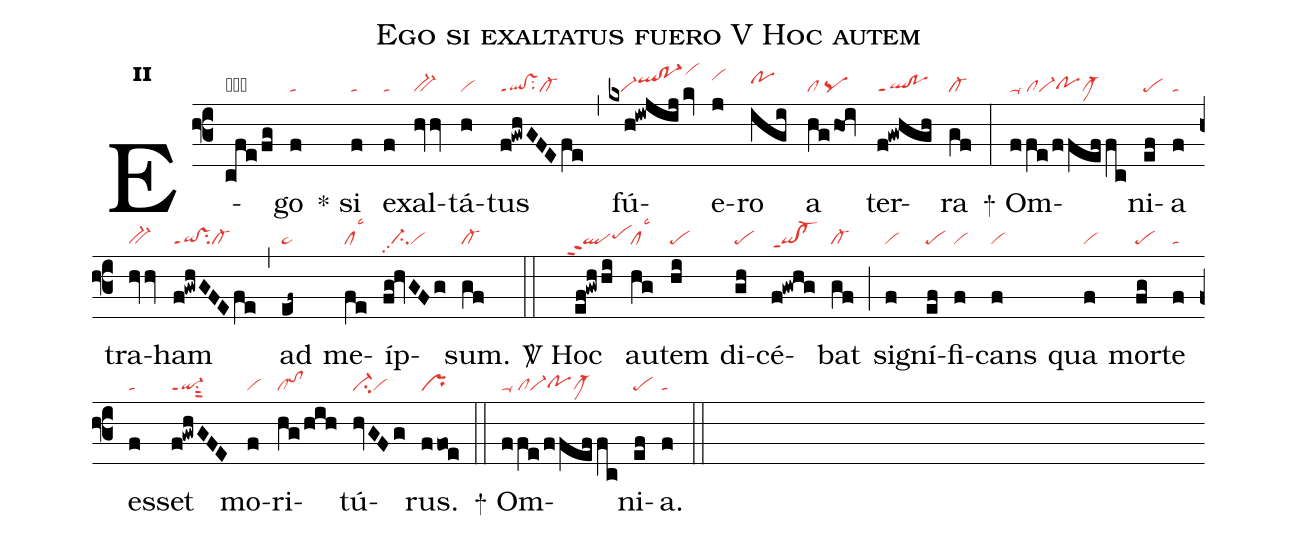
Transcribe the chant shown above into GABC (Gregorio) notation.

name:Ego si exaltatus fuero V Hoc autem;
office-part:re;
mode:2;
nabc-lines:1;
%%
initial-style: 1;
name:Ego si exaltatus;
mode: 2;
office-part: Responsorium;
annotation: Resp.;
annotation: ii;
nabc-lines:1;
%%
(f3) E(cfe/fg|obtope)go(f|ta) <sp>*</sp> si(f|ta) e(f|ta)xal(hvhv|bv-)tá(h|vi)tus(f!gwhGFEfe|ql!vsppt1su2cl-) (,) fú(kxh!iwjij/kv|///vi-qlhi!po-1hivihl)e(j|vihj)ro(igi|pohi) a(hg/hoi|cl/pq) ter(f!gwhgh|ql!poppt1)ra(gf|cl-) (:)

<sp>+</sp> Om(f/fe/f/fef/fc|ta-/clvi-pohgclM-)ni(ef|pe)a(f|ta) tra(hvhv|bv-)ham(f!gwhGFEfe|qi!vsppt1su2cl-) (,) ad(ef~|pe~) me(fe|cllsc3)íp(fg!hvGFg|//ci-pp2vi)sum.(gf|cl-) (::)

<sp>V/</sp> Hoc(ef!gwh/hi|``qlppt2pehh) au(hg|cllsc3)tem(hi|pe) di(gh|pe)cé(f!gwhg|qi!cl-ppt1)bat(gf|cl-) (;) sig(f|vi)ní(ef|pe)fi(f|vi)cans(f|vi) qua(f|vi) mor(fg|pe)te(f|ta) es(f|ta)set(f!gwhGFE|qi-ppt1su1sut2) mo(f|vi)ri(hg/hih|cltohi)tú(hvGFg|ci-vi)rus.(ffoe|pr) (::)

<sp>+</sp> Om(f/fe/f/fef/fc|ta-/clvi-pohgclM-)ni(ef|pe)a.(f|ta) (::)
